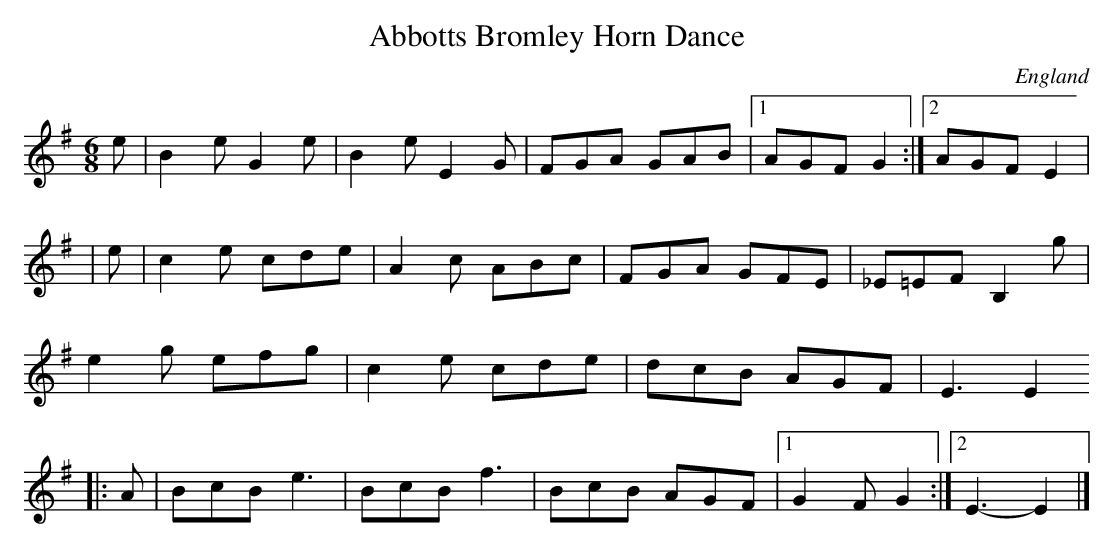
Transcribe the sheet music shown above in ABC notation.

X:1
T:Abbotts Bromley Horn Dance
L:1/8
M:6/8
O:England
K:G
e|B2e G2e|B2e E2G|FGA GAB|1AGF G2:|2AGF E2|
|e|c2e cde|A2c ABc|FGA GFE|_E=EF B,2g|
e2g efg|c2e cde|dcB AGF|E3E2
|:A|BcB e3|BcB f3|BcB AGF|1G2F G2:|2E3-E2|]
